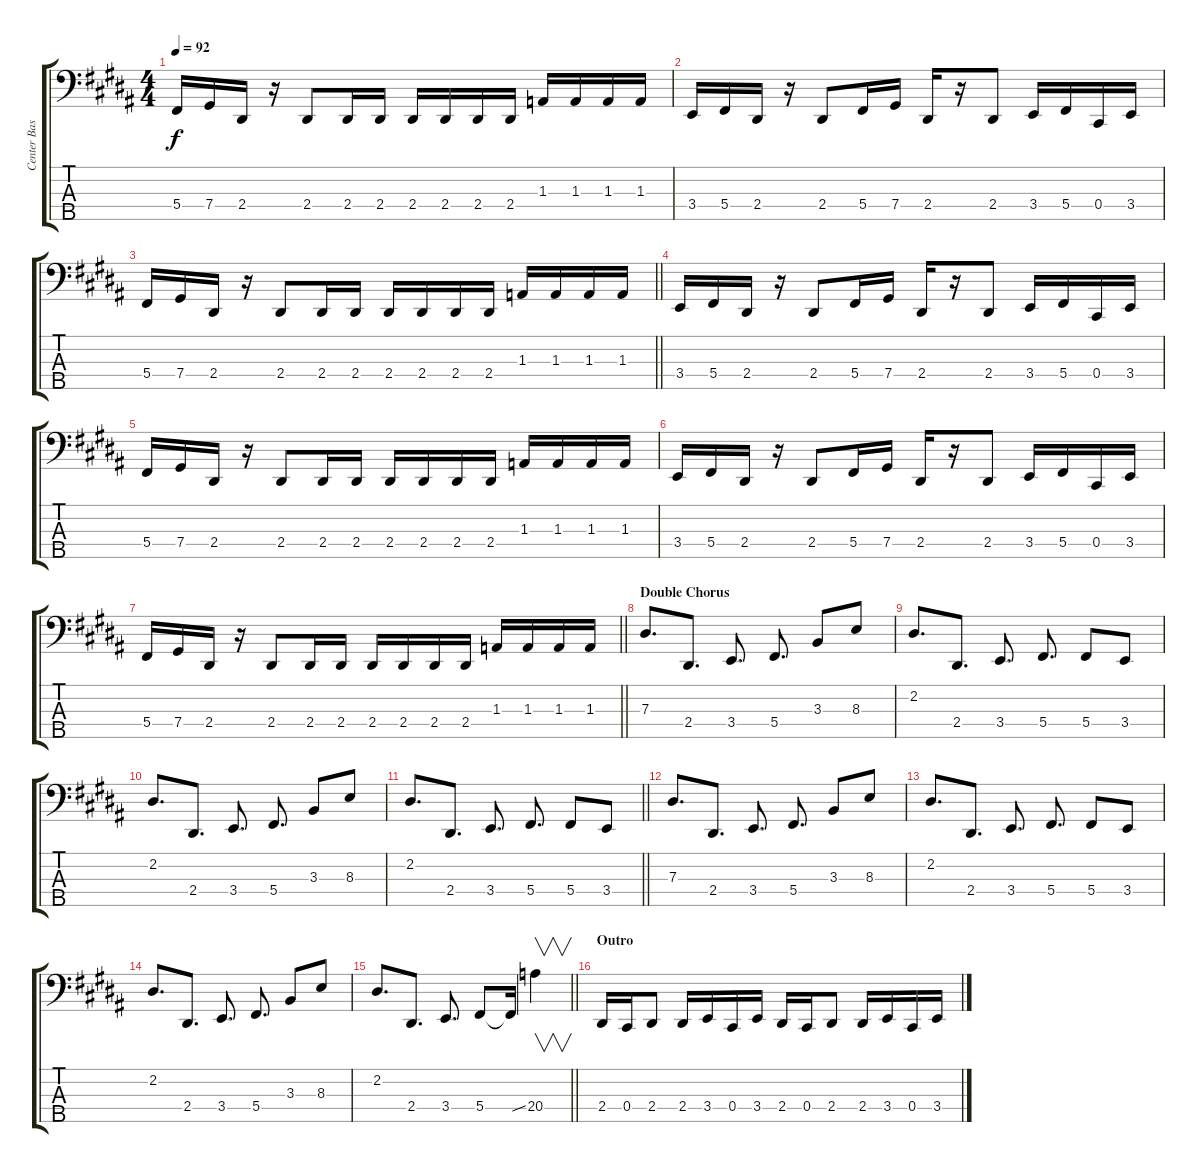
\track ("Center Bass Guitar" "Center Bas") {instrument electricbassfinger}
\staff {score tabs}
\tuning (Gb2 Db2 Ab1 Db1 Ab0) {hide}
\ts (4 4)
\tempo 92
\clef f4
\ks b
5.4.16{dy f} 7.4.16 2.4.16 r.16 2.4.8 2.4.16 2.4.16 2.4.16 2.4.16 2.4.16 2.4.16 1.3.16 1.3.16 1.3.16 1.3.16 |
3.4.16 5.4.16 2.4.16 r.16 2.4.8 5.4.16 7.4.16 2.4.16 r.16 2.4.8 3.4.16 5.4.16 0.4.16 3.4.16 |
\barLineRight lightlight
5.4.16 7.4.16 2.4.16 r.16 2.4.8 2.4.16 2.4.16 2.4.16 2.4.16 2.4.16 2.4.16 1.3.16 1.3.16 1.3.16 1.3.16 |
3.4.16 5.4.16 2.4.16 r.16 2.4.8 5.4.16 7.4.16 2.4.16 r.16 2.4.8 3.4.16 5.4.16 0.4.16 3.4.16 |
5.4.16 7.4.16 2.4.16 r.16 2.4.8 2.4.16 2.4.16 2.4.16 2.4.16 2.4.16 2.4.16 1.3.16 1.3.16 1.3.16 1.3.16 |
3.4.16 5.4.16 2.4.16 r.16 2.4.8 5.4.16 7.4.16 2.4.16 r.16 2.4.8 3.4.16 5.4.16 0.4.16 3.4.16 |
\barLineRight lightlight
5.4.16 7.4.16 2.4.16 r.16 2.4.8 2.4.16 2.4.16 2.4.16 2.4.16 2.4.16 2.4.16 1.3.16 1.3.16 1.3.16 1.3.16 |
\section ("" "Double Chorus")
7.3.8{d} 2.4.8{d} 3.4.8{d} 5.4.8{d} 3.3.8 8.3.8 |
2.2.8{d} 2.4.8{d} 3.4.8{d} 5.4.8{d} 5.4.8 3.4.8 |
2.2.8{d} 2.4.8{d} 3.4.8{d} 5.4.8{d} 3.3.8 8.3.8 |
\barLineRight lightlight
2.2.8{d} 2.4.8{d} 3.4.8{d} 5.4.8{d} 5.4.8 3.4.8 |
7.3.8{d} 2.4.8{d} 3.4.8{d} 5.4.8{d} 3.3.8 8.3.8 |
2.2.8{d} 2.4.8{d} 3.4.8{d} 5.4.8{d} 5.4.8 3.4.8 |
2.2.8{d} 2.4.8{d} 3.4.8{d} 5.4.8{d} 3.3.8 8.3.8 |
\barLineRight lightlight
2.2.8{d} 2.4.8{d} 3.4.8{d} 5.4.8 5.4{ss t}.16 20.4.4{v} |
\section ("" "Outro")
2.4.16 0.4.16 2.4.8 2.4.16 3.4.16 0.4.16 3.4.16 2.4.16 0.4.16 2.4.8 2.4.16 3.4.16 0.4.16 3.4.16
